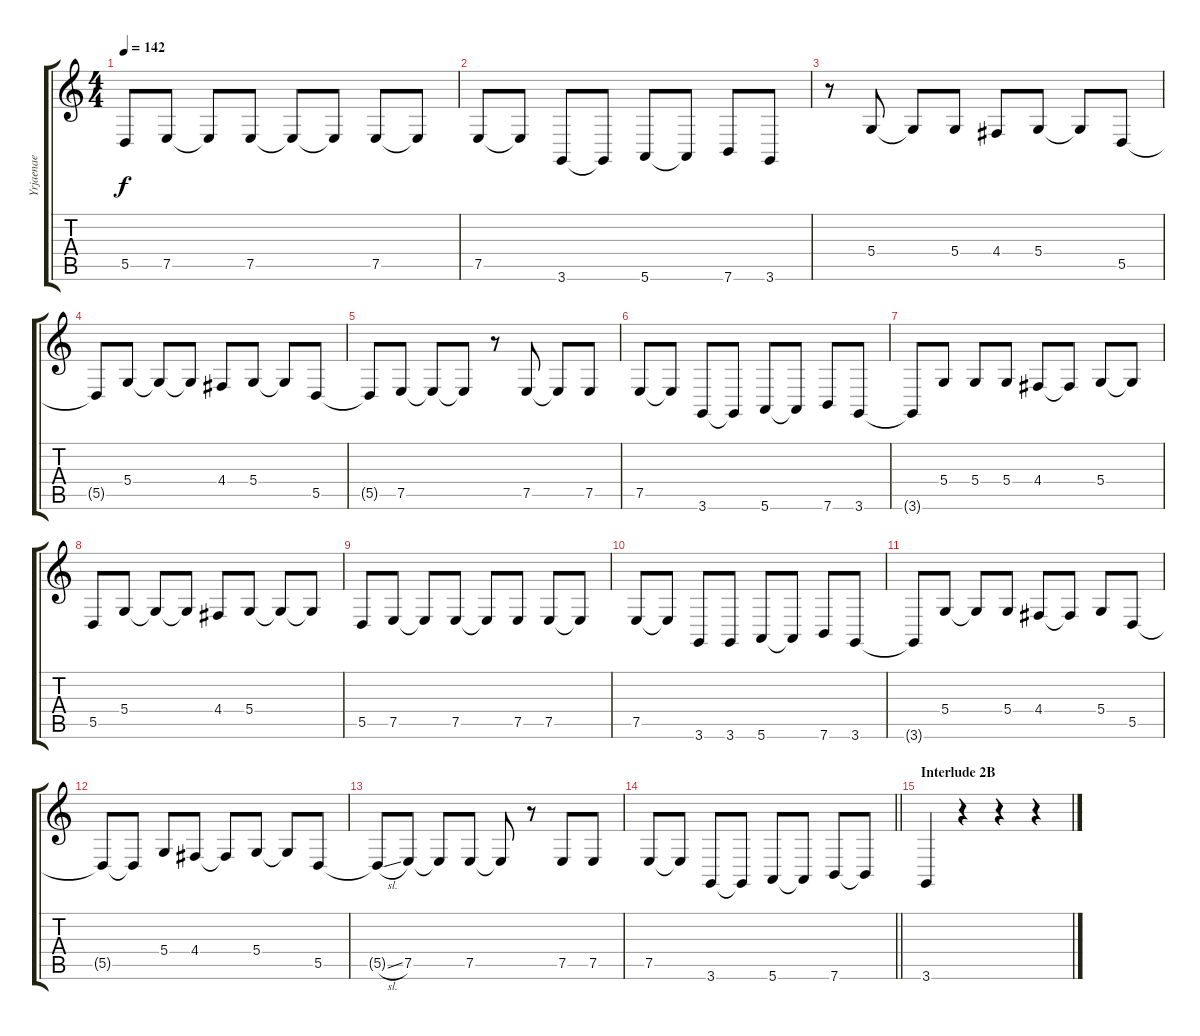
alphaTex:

\track ("Yrjaenae" "Yrjaenae") {instrument baritonesax}
\staff {score tabs}
\tuning (E4 B3 G3 D3 A2 E2) {hide}
\ts (4 4)
\tempo 142
\clef g2
\ks c
5.5.8{dy f} 7.5.8 7.5{t}.8 7.5.8 7.5{t}.8 7.5{t}.8 7.5.8 7.5{t}.8 |
7.5.8 7.5{t}.8 3.6.8 3.6{t}.8 5.6.8 5.6{t}.8 7.6.8 3.6.8 |
r.8 5.4.8 5.4{t}.8 5.4.8 4.4.8 5.4.8 5.4{t}.8 5.5.8 |
5.5{t}.8 5.4.8 5.4{t}.8 5.4{t}.8 4.4.8 5.4.8 5.4{t}.8 5.5.8 |
5.5{t}.8 7.5.8 7.5{t}.8 7.5{t}.8 r.8 7.5.8 7.5{t}.8 7.5.8 |
7.5.8 7.5{t}.8 3.6.8 3.6{t}.8 5.6.8 5.6{t}.8 7.6.8 3.6.8 |
3.6{t}.8 5.4.8 5.4.8 5.4.8 4.4.8 4.4{t}.8 5.4.8 5.4{t}.8 |
5.5.8 5.4.8 5.4{t}.8 5.4{t}.8 4.4.8 5.4.8 5.4{t}.8 5.4{t}.8 |
5.5.8 7.5.8 7.5{t}.8 7.5.8 7.5{t}.8 7.5.8 7.5.8 7.5{t}.8 |
7.5.8 7.5{t}.8 3.6.8 3.6.8 5.6.8 5.6{t}.8 7.6.8 3.6.8 |
3.6{t}.8 5.4.8 5.4{t}.8 5.4.8 4.4.8 4.4{t}.8 5.4.8 5.5.8 |
5.5{t}.8 5.5{t}.8 5.4.8 4.4.8 4.4{t}.8 5.4.8 5.4{t}.8 5.5.8 |
5.5{sl t}.8 7.5.8 7.5{t}.8 7.5.8 7.5{t}.8 r.8 7.5.8 7.5.8 |
\barLineRight lightlight
7.5.8 7.5{t}.8 3.6.8 3.6{t}.8 5.6.8 5.6{t}.8 7.6.8 7.6{t}.8 |
\section ("" "Interlude 2B")
3.6.4 r.4 r.4 r.4
